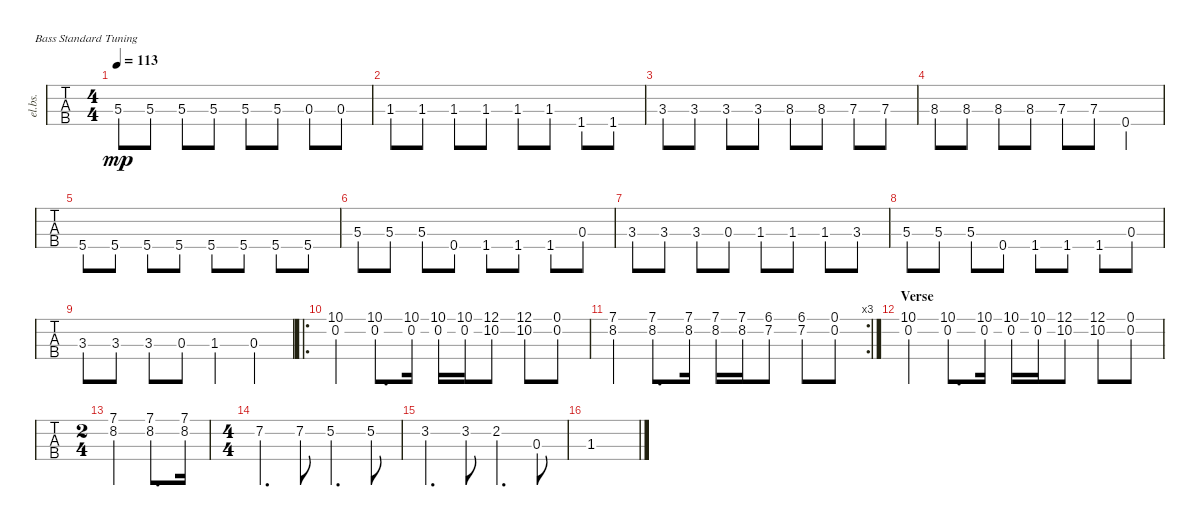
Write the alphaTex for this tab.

\bracketExtendMode nobrackets
\track ("Bass Track" "el.bs.") {instrument electricbasspick}
\staff {tabs}
\tuning (G2 D2 A1 E1)
\ts (4 4)
\tempo 113
\clef f4
\ks aminor
5.3.8{dy mp} 5.3.8 5.3.8 5.3.8 5.3.8 5.3.8 0.3.8 0.3.8 |
1.3{acc #}.8 1.3{acc #}.8 1.3{acc #}.8 1.3{acc #}.8 1.3{acc #}.8 1.3{acc #}.8 1.4.8 1.4.8 |
3.3.8 3.3.8 3.3.8 3.3.8 8.3.8 8.3.8 7.3.8 7.3.8 |
8.3.8 8.3.8 8.3.8 8.3.8 7.3.8 7.3.8 0.4.4 |
5.4.8 5.4.8 5.4.8 5.4.8 5.4.8 5.4.8 5.4.8 5.4.8 |
5.3.8 5.3.8 5.3.8 0.4.8 1.4.8 1.4.8 1.4.8 0.3.8 |
3.3.8 3.3.8 3.3.8 0.3.8 1.3{acc #}.8 1.3{acc #}.8 1.3{acc #}.8 3.3.8 |
5.3.8 5.3.8 5.3.8 0.4.8 1.4.8 1.4.8 1.4.8 0.3.8 |
3.3.8 3.3.8 3.3.8 0.3.8 1.3{acc #}.4 0.3.4 |
\ro
(0.2 10.1).4 (0.2 10.1).8{d} (0.2 10.1).16 (0.2 10.1).16 (0.2 10.1).16 (10.2 12.1).8 (10.2 12.1).8 (0.2 0.1).8 |
\rc 3
(8.2{acc #} 7.1).4 (8.2{acc #} 7.1).8{d} (8.2{acc #} 7.1).16 (8.2{acc #} 7.1).16 (8.2{acc #} 7.1).16 (6.1{acc #} 7.2).8 (6.1{acc #} 7.2).8 (0.1 0.2).8 |
\section ("" "Verse")
(0.2 10.1).4 (0.2 10.1).8{d} (0.2 10.1).16 (0.2 10.1).16 (0.2 10.1).16 (10.2 12.1).8 (10.2 12.1).8 (0.2 0.1).8 |
\ts (2 4)
(8.2{acc #} 7.1).4 (8.2{acc #} 7.1).8{d} (8.2{acc #} 7.1).16 |
\ts (4 4)
7.2.4{d} 7.2.8 5.2.4{d} 5.2.8 |
3.2.4{d} 3.2.8 2.2.4{d} 0.3.8 |
1.3{acc #}.1
